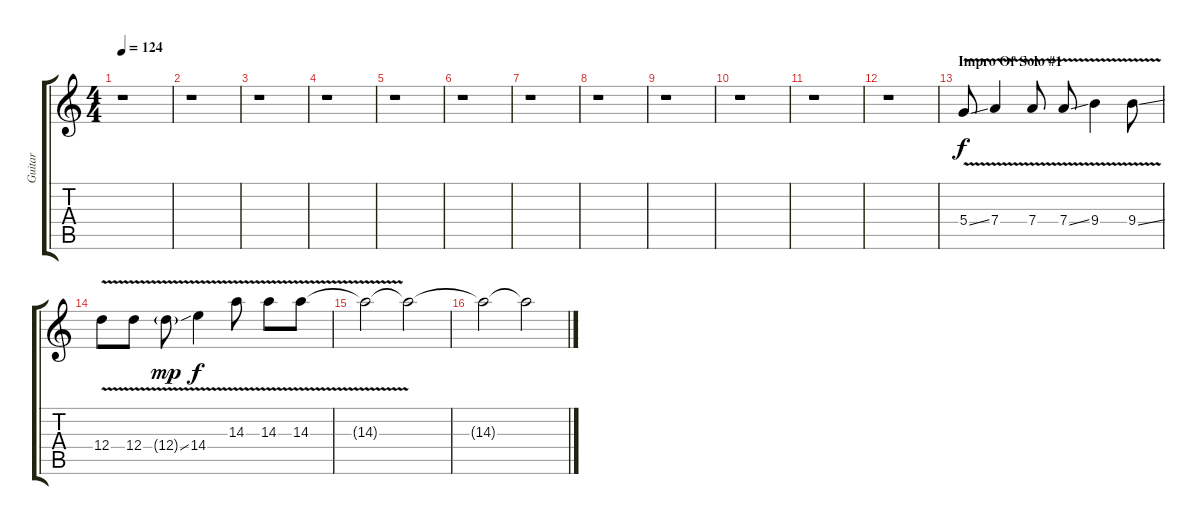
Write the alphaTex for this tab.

\track ("Guitar" "Guitar") {instrument distortionguitar}
\staff {score tabs}
\tuning (E4 B3 G3 D3 A2 E2) {hide}
\ts (4 4)
\tempo 124
\clef g2
\ks c
r.1{dy f} |
r.1 |
r.1 |
r.1 |
r.1 |
r.1 |
r.1 |
r.1 |
r.1 |
r.1 |
r.1 |
r.1 |
\section ("" "Impro Of Solo #1")
5.4{v ss}.8{volume 10} 7.4{v}.4 7.4{v}.8 7.4{v ss}.8 9.4{v}.4 9.4{v ss}.8 |
12.4{v}.8 12.4{v}.8 12.4{v ss g}.8{dy mp} 14.4{v}.4{dy f} 14.3{v}.8 14.3{v}.8 14.3{v}.8 |
14.3{t}.2 14.3{t}.2 |
14.3{t}.2 14.3{t}.2
